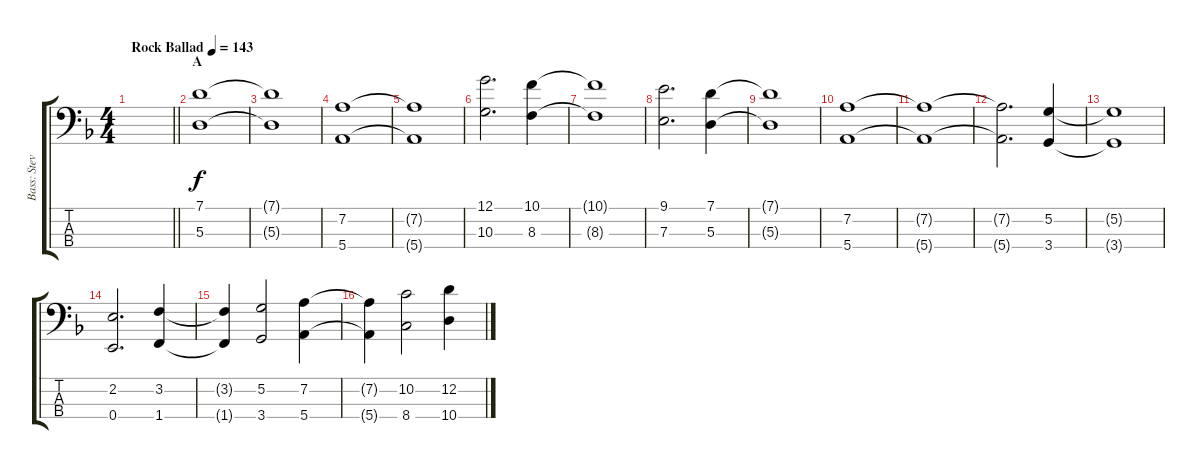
\track ("Bass: Steve" "Bass: Stev") {instrument synthbass2}
\staff {score tabs}
\tuning (G2 D2 A1 E1) {hide}
\ts (4 4)
\tempo (143 "Rock Ballad")
\clef f4
\barLineRight lightlight
\ks f
|
\section ("" "A")
(7.1 5.3).1 |
(7.1{t} 5.3{t}).1 |
(7.2 5.4).1 |
(7.2{t} 5.4{t}).1 |
(12.1 10.3).2{d} (10.1 8.3).4 |
(10.1{t} 8.3{t}).1 |
(9.1 7.3).2{d} (7.1 5.3).4 |
(7.1{t} 5.3{t}).1 |
(7.2 5.4).1 |
(7.2{t} 5.4{t}).1 |
(7.2{t} 5.4{t}).2{d} (5.2 3.4).4 |
(5.2{t} 3.4{t}).1 |
(2.2 0.4).2{d} (3.2 1.4).4 |
(3.2{t} 1.4{t}).4 (5.2 3.4).2 (7.2 5.4).4 |
(7.2{t} 5.4{t}).4 (10.2 8.4).2 (12.2 10.4).4
